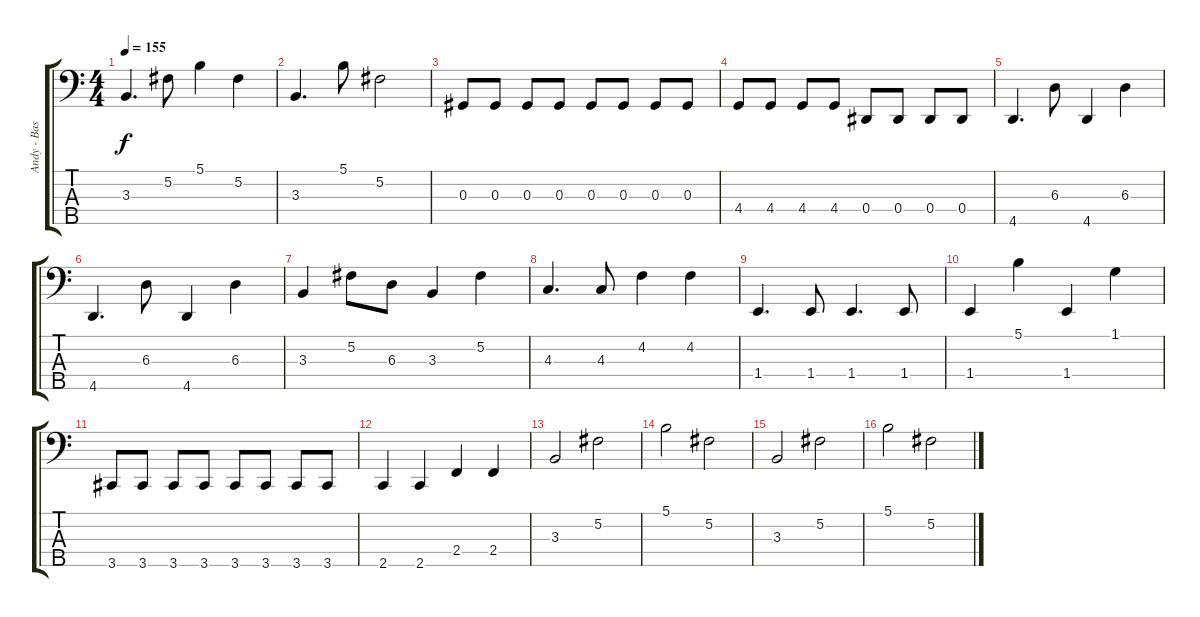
\track ("Andy - Bass" "Andy - Bas") {instrument electricbassfinger}
\staff {score tabs}
\tuning (Gb2 Db2 Ab1 Eb1 Bb0) {hide}
\ts (4 4)
\tempo 155
\clef f4
\ks c
3.3.4{d dy f} 5.2.8 5.1.4 5.2.4 |
3.3.4{d} 5.1.8 5.2.2 |
0.3.8 0.3.8 0.3.8 0.3.8 0.3.8 0.3.8 0.3.8 0.3.8 |
4.4.8 4.4.8 4.4.8 4.4.8 0.4.8 0.4.8 0.4.8 0.4.8 |
4.5.4{d} 6.3.8 4.5.4 6.3.4 |
4.5.4{d} 6.3.8 4.5.4 6.3.4 |
3.3.4 5.2.8 6.3.8 3.3.4 5.2.4 |
4.3.4{d} 4.3.8 4.2.4 4.2.4 |
1.4.4{d} 1.4.8 1.4.4{d} 1.4.8 |
1.4.4 5.1.4 1.4.4 1.1.4 |
3.5.8 3.5.8 3.5.8 3.5.8 3.5.8 3.5.8 3.5.8 3.5.8 |
2.5.4 2.5.4 2.4.4 2.4.4 |
3.3.2 5.2.2 |
5.1.2 5.2.2 |
3.3.2 5.2.2 |
5.1.2 5.2.2
